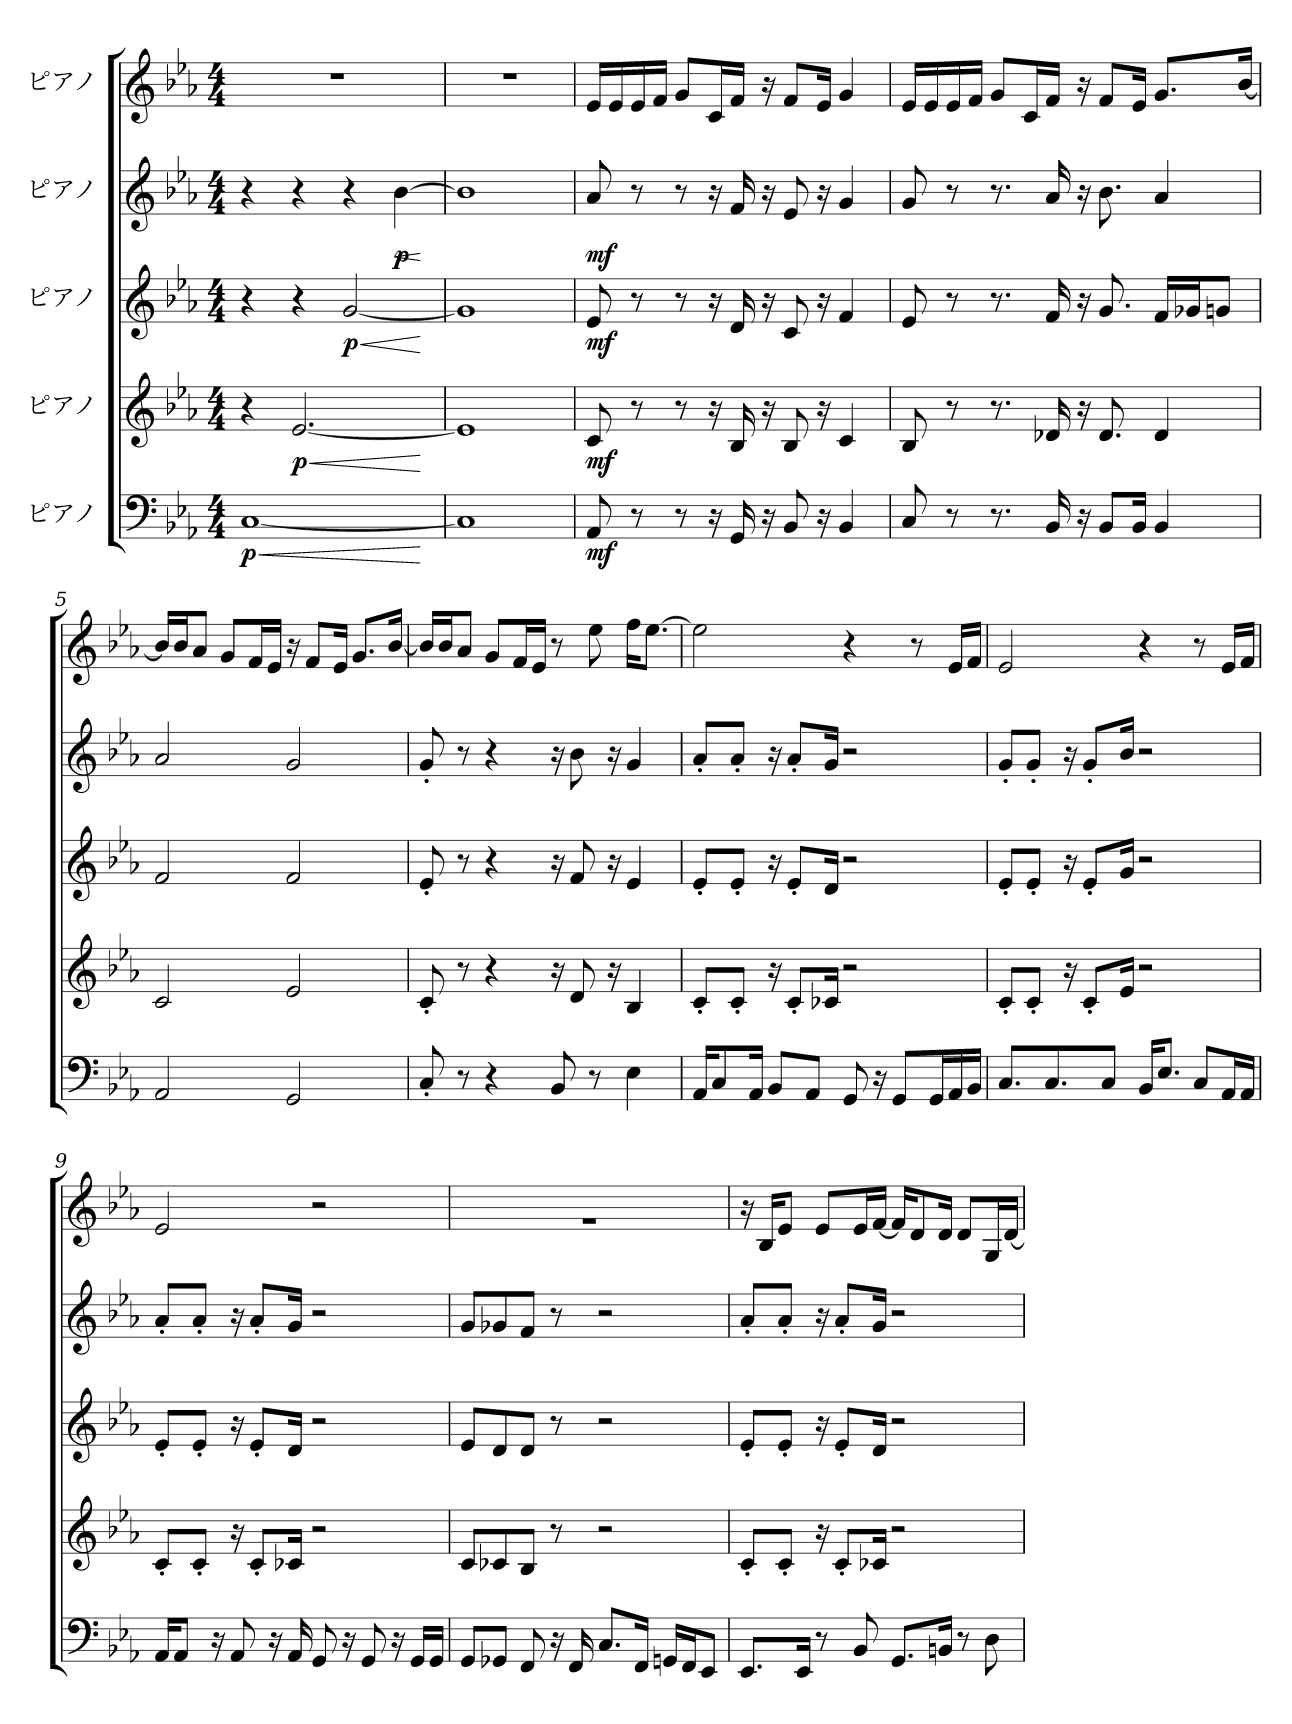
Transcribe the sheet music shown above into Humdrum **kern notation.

**kern	**dynam	**kern	**dynam	**kern	**dynam	**kern	**dynam	**kern
*part5	*part5	*part4	*part4	*part3	*part3	*part2	*part2	*part1
*staff5	*staff5	*staff4	*staff4	*staff3	*staff3	*staff2	*staff2	*staff1
*I"ピアノ	*	*I"ピアノ	*	*I"ピアノ	*	*I"ピアノ	*	*I"ピアノ
*clefF4	*	*clefG2	*	*clefG2	*	*clefG2	*	*clefG2
*k[b-e-a-]	*	*k[b-e-a-]	*	*k[b-e-a-]	*	*k[b-e-a-]	*	*k[b-e-a-]
*M4/4	*	*M4/4	*	*M4/4	*	*M4/4	*	*M4/4
*MM95	*	*MM95	*	*MM95	*	*MM95	*	*MM95
=1	=1	=1	=1	=1	=1	=1	=1	=1
!	!LO:HP:b	!	!	!	!	!	!	!
!	!LO:DY:n=1:b	!	!	!	!	!	!	!
[1C	< p	4r	.	4r	.	4r	.	1r
!	!	!	!LO:HP:b	!	!	!	!	!
!	!	!	!LO:DY:n=1:b	!	!	!	!	!
.	.	[2.e-/	< p	4r	.	4r	.	.
!	!	!	!	!	!LO:HP:b	!	!	!
!	!	!	!	!	!LO:DY:n=1:b	!	!	!
.	.	.	.	[2g/	< p	4r	.	.
!	!	!	!	!	!	!	!LO:HP:b	!
!	!	!	!	!	!	!	!LO:DY:n=1:b	!
.	.	.	.	.	.	[4b-\	< p	.
.	[	.	[	.	[	.	[	.
=2	=2	=2	=2	=2	=2	=2	=2	=2
1C]	.	1e-]	.	1g]	.	1b-]	.	1r
=3	=3	=3	=3	=3	=3	=3	=3	=3
!	!LO:DY:b	!	!LO:DY:b	!	!LO:DY:b	!	!LO:DY:b	!
8AA-/	mf	8c/	mf	8e-/	mf	8a-/	mf	16e-/LL
.	.	.	.	.	.	.	.	16e-/
8r	.	8r	.	8r	.	8r	.	16e-/
.	.	.	.	.	.	.	.	16f/JJ
8r	.	8r	.	8r	.	8r	.	8g/L
16r	.	16r	.	16r	.	16r	.	16c/L
16GG/	.	16B-/	.	16d/	.	16f/	.	16f/JJ
16r	.	16r	.	16r	.	16r	.	16r
8BB-/	.	8B-/	.	8c/	.	8e-/	.	8f/L
16r	.	16r	.	16r	.	16r	.	16e-/Jk
4BB-/	.	4c/	.	4f/	.	4g/	.	4g/
=4	=4	=4	=4	=4	=4	=4	=4	=4
8C/	.	8B-/	.	8e-/	.	8g/	.	16e-/LL
.	.	.	.	.	.	.	.	16e-/
8r	.	8r	.	8r	.	8r	.	16e-/
.	.	.	.	.	.	.	.	16f/JJ
8.r	.	8.r	.	8.r	.	8.r	.	8g/L
.	.	.	.	.	.	.	.	16c/L
16BB-/	.	16d-X/	.	16f/	.	16a-/	.	16f/JJ
16r	.	16r	.	16r	.	16r	.	16r
8BB-/L	.	8.d-/	.	8.g/	.	8.b-\	.	8f/L
16BB-/Jk	.	.	.	.	.	.	.	16e-/Jk
4BB-/	.	4d-/	.	16f/LL	.	4a-/	.	8.g/L
.	.	.	.	16g-X/J	.	.	.	.
.	.	.	.	8gn/J	.	.	.	.
.	.	.	.	.	.	.	.	[16b-/Jk
!!LO:LB:g=z
=5	=5	=5	=5	=5	=5	=5	=5	=5
2AA-/	.	2c/	.	2f/	.	2a-/	.	16b-/LL]
.	.	.	.	.	.	.	.	16b-/J
.	.	.	.	.	.	.	.	8a-/J
.	.	.	.	.	.	.	.	8g/L
.	.	.	.	.	.	.	.	16f/L
.	.	.	.	.	.	.	.	16e-/JJ
2GG/	.	2e-/	.	2f/	.	2g/	.	16r
.	.	.	.	.	.	.	.	8f/L
.	.	.	.	.	.	.	.	16e-/Jk
.	.	.	.	.	.	.	.	8.g/L
.	.	.	.	.	.	.	.	[16b-/Jk
=6	=6	=6	=6	=6	=6	=6	=6	=6
8C'/	.	8c'/	.	8e-'/	.	8g'/	.	16b-/LL]
.	.	.	.	.	.	.	.	16b-/J
8r	.	8r	.	8r	.	8r	.	8a-/J
4r	.	4r	.	4r	.	4r	.	8g/L
.	.	.	.	.	.	.	.	16f/L
.	.	.	.	.	.	.	.	16e-/JJ
8BB-/	.	16r	.	16r	.	16r	.	8r
.	.	8d/	.	8f/	.	8b-\	.	.
8r	.	.	.	.	.	.	.	8ee-\
.	.	16r	.	16r	.	16r	.	.
4E-\	.	4B-/	.	4e-/	.	4g/	.	16ff\KL
.	.	.	.	.	.	.	.	[8.ee-\J
=7	=7	=7	=7	=7	=7	=7	=7	=7
16AA-/KL	.	8c'/L	.	8e-'/L	.	8a-'/L	.	2ee-\]
8C/	.	.	.	.	.	.	.	.
.	.	8c'/J	.	8e-'/J	.	8a-'/J	.	.
16AA-/Jk	.	.	.	.	.	.	.	.
8BB-/L	.	16r	.	16r	.	16r	.	.
.	.	8c'/L	.	8e-'/L	.	8a-'/L	.	.
8AA-/J	.	.	.	.	.	.	.	.
.	.	16c-X/Jk	.	16d/Jk	.	16g/Jk	.	.
8GG/	.	2r	.	2r	.	2r	.	4r
16r	.	.	.	.	.	.	.	.
8GG/L	.	.	.	.	.	.	.	.
.	.	.	.	.	.	.	.	8r
16GG/L	.	.	.	.	.	.	.	.
16AA-/	.	.	.	.	.	.	.	16e-/LL
16BB-/JJ	.	.	.	.	.	.	.	16f/JJ
!!LO:PB:g=z
=8	=8	=8	=8	=8	=8	=8	=8	=8
8.C/L	.	8c'/L	.	8e-'/L	.	8g'/L	.	2e-/
.	.	8c'/J	.	8e-'/J	.	8g'/J	.	.
8.C/	.	.	.	.	.	.	.	.
.	.	16r	.	16r	.	16r	.	.
.	.	8c'/L	.	8e-'/L	.	8g'/L	.	.
8C/J	.	.	.	.	.	.	.	.
.	.	16e-/Jk	.	16g/Jk	.	16b-/Jk	.	.
16BB-/KL	.	2r	.	2r	.	2r	.	4r
8.E-/J	.	.	.	.	.	.	.	.
8C/L	.	.	.	.	.	.	.	8r
16AA-/L	.	.	.	.	.	.	.	16e-/LL
16AA-/JJ	.	.	.	.	.	.	.	16f/JJ
=9	=9	=9	=9	=9	=9	=9	=9	=9
16AA-/KL	.	8c'/L	.	8e-'/L	.	8a-'/L	.	2e-/
8AA-/J	.	.	.	.	.	.	.	.
.	.	8c'/J	.	8e-'/J	.	8a-'/J	.	.
16r	.	.	.	.	.	.	.	.
8AA-/	.	16r	.	16r	.	16r	.	.
.	.	8c'/L	.	8e-'/L	.	8a-'/L	.	.
16r	.	.	.	.	.	.	.	.
16AA-/	.	16c-X/Jk	.	16d/Jk	.	16g/Jk	.	.
8GG/	.	2r	.	2r	.	2r	.	2r
16r	.	.	.	.	.	.	.	.
8GG/	.	.	.	.	.	.	.	.
16r	.	.	.	.	.	.	.	.
16GG/LL	.	.	.	.	.	.	.	.
16GG/JJ	.	.	.	.	.	.	.	.
=10	=10	=10	=10	=10	=10	=10	=10	=10
8GG/L	.	8c/L	.	8e-/L	.	8g/L	.	1rg
8GG-X/J	.	8c-X/	.	8d/	.	8g-X/	.	.
8FF/	.	8B-/J	.	8d/J	.	8f/J	.	.
16r	.	8r	.	8r	.	8r	.	.
16FF/	.	.	.	.	.	.	.	.
8.C/L	.	2r	.	2r	.	2r	.	.
16FF/Jk	.	.	.	.	.	.	.	.
16GGn/LL	.	.	.	.	.	.	.	.
16FF/J	.	.	.	.	.	.	.	.
8EE-/J	.	.	.	.	.	.	.	.
!!LO:LB:g=z
=11	=11	=11	=11	=11	=11	=11	=11	=11
8.EE-/L	.	8c'/L	.	8e-'/L	.	8a-'/L	.	16r
.	.	.	.	.	.	.	.	16B-/KL
.	.	8c'/J	.	8e-'/J	.	8a-'/J	.	8e-/J
16EE-/Jk	.	.	.	.	.	.	.	.
8r	.	16r	.	16r	.	16r	.	8e-/L
.	.	8c'/L	.	8e-'/L	.	8a-'/L	.	.
8BB-/	.	.	.	.	.	.	.	16e-/L
.	.	16c-X/Jk	.	16d/Jk	.	16g/Jk	.	[16f/JJ
8.GG/L	.	2r	.	2r	.	2r	.	16f/KL]
.	.	.	.	.	.	.	.	8d/
16BBn/Jk	.	.	.	.	.	.	.	16d/Jk
8r	.	.	.	.	.	.	.	8d/L
8D\	.	.	.	.	.	.	.	16G/L
.	.	.	.	.	.	.	.	[16d/JJ
=	=	=	=	=	=	=	=	=
*-	*-	*-	*-	*-	*-	*-	*-	*-
